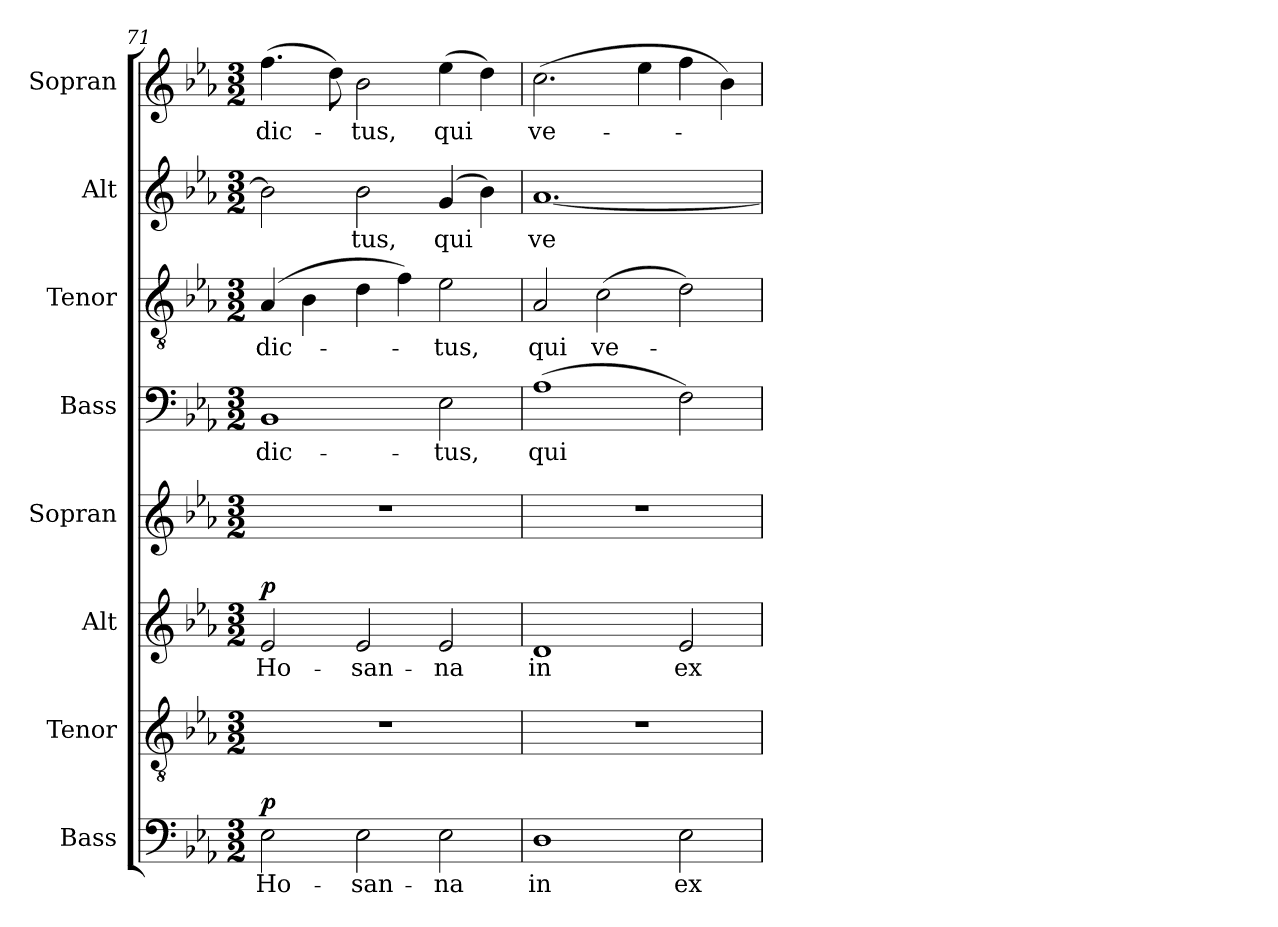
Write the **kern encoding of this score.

**kern	**text	**dynam	**kern	**kern	**text	**dynam	**kern	**kern	**text	**kern	**text	**kern	**text	**kern	**text
*part8	*part8	*part8	*part7	*part6	*part6	*part6	*part5	*part4	*part4	*part3	*part3	*part2	*part2	*part1	*part1
*staff8	*staff8	*staff8	*staff7	*staff6	*staff6	*staff6	*staff5	*staff4	*staff4	*staff3	*staff3	*staff2	*staff2	*staff1	*staff1
*I"Bass	*	*	*I"Tenor	*I"Alt	*	*	*I"Sopran	*I"Bass	*	*I"Tenor	*	*I"Alt	*	*I"Sopran	*
*I'B.	*	*	*I'T.	*I'A.	*	*	*I'S.	*I'B.	*	*I'T.	*	*I'A.	*	*I'S.	*
*clefF4	*	*	*clefGv2	*clefG2	*	*	*clefG2	*clefF4	*	*clefGv2	*	*clefG2	*	*clefG2	*
*k[b-e-a-]	*	*	*k[b-e-a-]	*k[b-e-a-]	*	*	*k[b-e-a-]	*k[b-e-a-]	*	*k[b-e-a-]	*	*k[b-e-a-]	*	*k[b-e-a-]	*
*E-:	*	*	*E-:	*E-:	*	*	*E-:	*E-:	*	*E-:	*	*E-:	*	*E-:	*
*M3/2	*	*	*M3/2	*M3/2	*	*	*M3/2	*M3/2	*	*M3/2	*	*M3/2	*	*M3/2	*
=71	=71	=71	=71	=71	=71	=71	=71	=71	=71	=71	=71	=71	=71	=71	=71
!	!LO:LY:b	!LO:DY:a	!	!	!LO:LY:b	!LO:DY:a	!	!	!LO:LY:b	!	!LO:LY:b	!	!	!	!LO:LY:b
2E-\	Ho-	p	1.r	2e-/	Ho-	p	1.r	1BB-	-dic-	(4A-/	-dic-	2b-\]	.	(>4.ff\	-dic-
.	.	.	.	.	.	.	.	.	.	4B-\	.	.	.	.	.
.	.	.	.	.	.	.	.	.	.	.	.	.	.	8dd\)	.
!	!LO:LY:b	!	!	!	!LO:LY:b	!	!	!	!	!	!	!	!LO:LY:b	!	!LO:LY:b
2E-\	-san-	.	.	2e-/	-san-	.	.	.	.	4d\	.	2b-\	-tus,	2b-\	-tus,
.	.	.	.	.	.	.	.	.	.	4f\)	.	.	.	.	.
!	!LO:LY:b	!	!	!	!LO:LY:b	!	!	!	!LO:LY:b	!	!LO:LY:b	!	!LO:LY:b	!	!LO:LY:b
2E-\	-na	.	.	2e-/	-na	.	.	2E-\	-tus,	2e-\	-tus,	(4g/	qui	(>4ee-\	qui
.	.	.	.	.	.	.	.	.	.	.	.	4b-\)	.	4dd\)	.
=72	=72	=72	=72	=72	=72	=72	=72	=72	=72	=72	=72	=72	=72	=72	=72
!	!LO:LY:b	!	!	!	!LO:LY:b	!	!	!	!LO:LY:b	!	!LO:LY:b	!	!LO:LY:b	!	!LO:LY:b
1D	in	.	1.r	1d	in	.	1.r	(>1A-	qui	2A-/	qui	[1.a-	ve-	(>2.cc\	ve-
!	!	!	!	!	!	!	!	!	!	!	!LO:LY:b	!	!	!	!
.	.	.	.	.	.	.	.	.	.	(>2c\	ve-	.	.	.	.
.	.	.	.	.	.	.	.	.	.	.	.	.	.	4ee-\	.
!	!LO:LY:b	!	!	!	!LO:LY:b	!	!	!	!	!	!	!	!	!	!
2E-\	ex-	.	.	2e-/	ex-	.	.	2F\)	.	2d\)	.	.	.	4ff\	.
.	.	.	.	.	.	.	.	.	.	.	.	.	.	4b-\)	.
=	=	=	=	=	=	=	=	=	=	=	=	=	=	=	=
*-	*-	*-	*-	*-	*-	*-	*-	*-	*-	*-	*-	*-	*-	*-	*-
